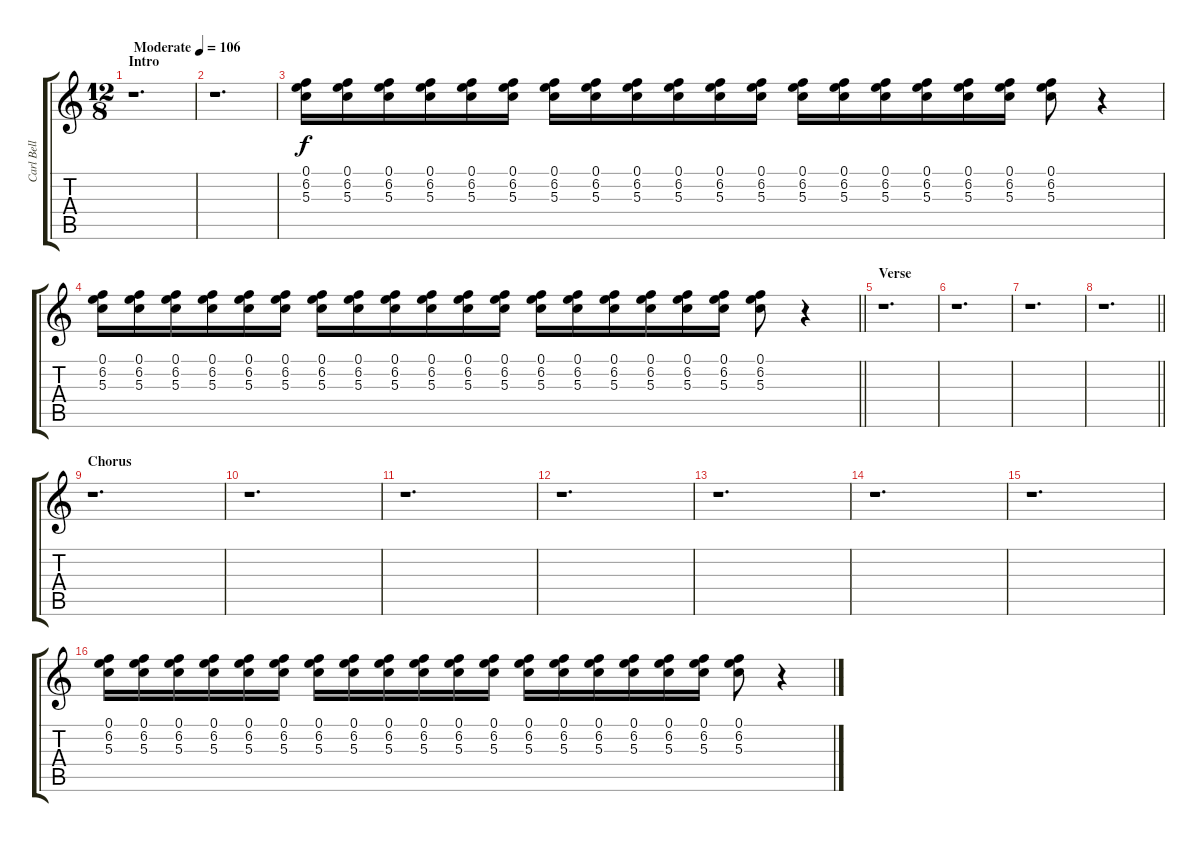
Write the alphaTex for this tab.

\track ("Carl Bell (Lead Guitar)" "Carl Bell ") {instrument distortionguitar}
\staff {score tabs}
\tuning (E4 B3 G3 D3 A2 D2) {hide}
\ts (12 8)
\section ("" "Intro")
\tempo (106 "Moderate")
\clef g2
\ks c
r.1{d dy f instrument distortionguitar} |
r.1{d} |
(0.1 6.2 5.3).16 (0.1 6.2 5.3).16 (0.1 6.2 5.3).16 (0.1 6.2 5.3).16 (0.1 6.2 5.3).16 (0.1 6.2 5.3).16 (0.1 6.2 5.3).16 (0.1 6.2 5.3).16 (0.1 6.2 5.3).16 (0.1 6.2 5.3).16 (0.1 6.2 5.3).16 (0.1 6.2 5.3).16 (0.1 6.2 5.3).16 (0.1 6.2 5.3).16 (0.1 6.2 5.3).16 (0.1 6.2 5.3).16 (0.1 6.2 5.3).16 (0.1 6.2 5.3).16 (0.1 6.2 5.3).8 r.4 |
\barLineRight lightlight
(0.1 6.2 5.3).16 (0.1 6.2 5.3).16 (0.1 6.2 5.3).16 (0.1 6.2 5.3).16 (0.1 6.2 5.3).16 (0.1 6.2 5.3).16 (0.1 6.2 5.3).16 (0.1 6.2 5.3).16 (0.1 6.2 5.3).16 (0.1 6.2 5.3).16 (0.1 6.2 5.3).16 (0.1 6.2 5.3).16 (0.1 6.2 5.3).16 (0.1 6.2 5.3).16 (0.1 6.2 5.3).16 (0.1 6.2 5.3).16 (0.1 6.2 5.3).16 (0.1 6.2 5.3).16 (0.1 6.2 5.3).8 r.4 |
\section ("" "Verse")
r.1{d} |
r.1{d} |
r.1{d} |
\barLineRight lightlight
r.1{d} |
\section ("" "Chorus")
r.1{d} |
r.1{d} |
r.1{d} |
r.1{d} |
r.1{d} |
r.1{d} |
r.1{d} |
(0.1 6.2 5.3).16 (0.1 6.2 5.3).16 (0.1 6.2 5.3).16 (0.1 6.2 5.3).16 (0.1 6.2 5.3).16 (0.1 6.2 5.3).16 (0.1 6.2 5.3).16 (0.1 6.2 5.3).16 (0.1 6.2 5.3).16 (0.1 6.2 5.3).16 (0.1 6.2 5.3).16 (0.1 6.2 5.3).16 (0.1 6.2 5.3).16 (0.1 6.2 5.3).16 (0.1 6.2 5.3).16 (0.1 6.2 5.3).16 (0.1 6.2 5.3).16 (0.1 6.2 5.3).16 (0.1 6.2 5.3).8 r.4
